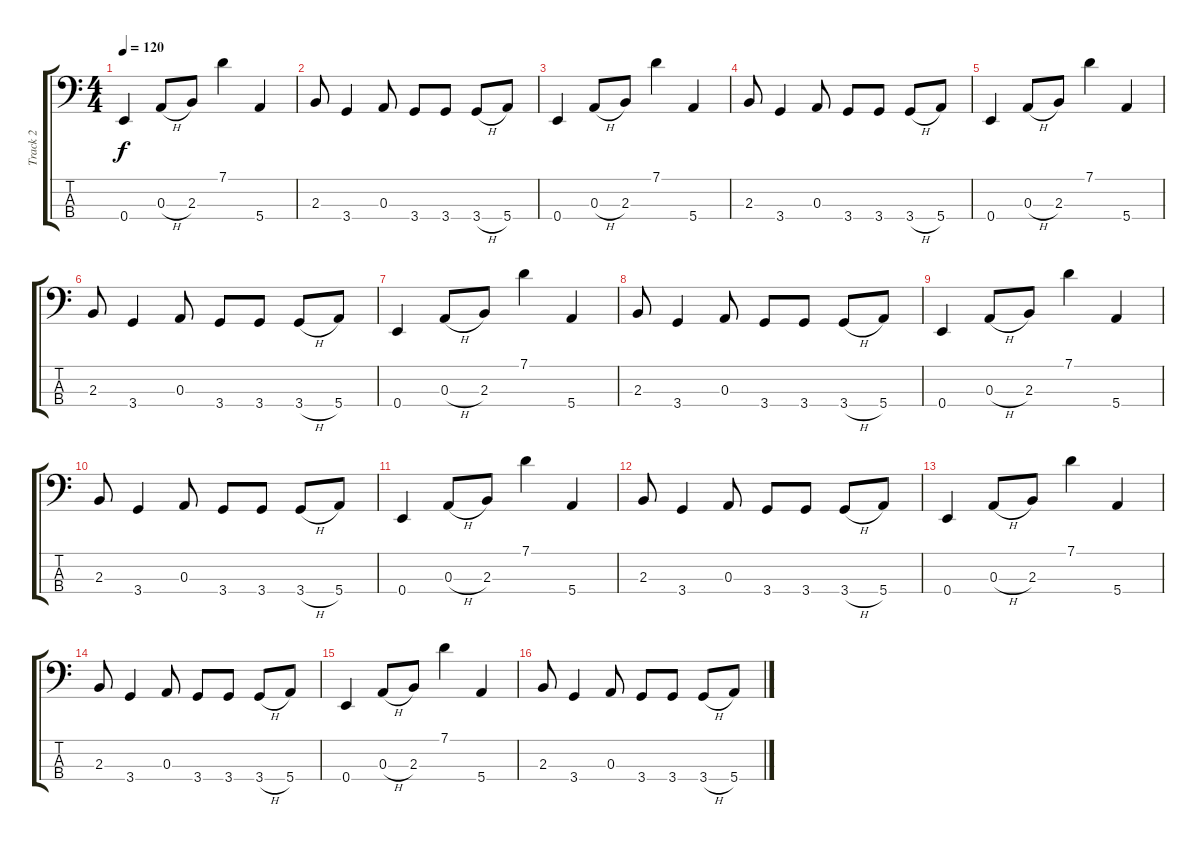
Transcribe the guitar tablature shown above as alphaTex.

\track ("Track 2" "Track 2") {instrument electricbassfinger}
\staff {score tabs}
\tuning (G2 D2 A1 E1) {hide}
\ts (4 4)
\tempo 120
\clef f4
\ks c
0.4.4{dy f} 0.3{h}.8 2.3.8 7.1.4 5.4.4 |
2.3.8 3.4.4 0.3.8 3.4.8 3.4.8 3.4{h}.8 5.4.8 |
0.4.4 0.3{h}.8 2.3.8 7.1.4 5.4.4 |
2.3.8 3.4.4 0.3.8 3.4.8 3.4.8 3.4{h}.8 5.4.8 |
0.4.4 0.3{h}.8 2.3.8 7.1.4 5.4.4 |
2.3.8 3.4.4 0.3.8 3.4.8 3.4.8 3.4{h}.8 5.4.8 |
0.4.4 0.3{h}.8 2.3.8 7.1.4 5.4.4 |
2.3.8 3.4.4 0.3.8 3.4.8 3.4.8 3.4{h}.8 5.4.8 |
0.4.4 0.3{h}.8 2.3.8 7.1.4 5.4.4 |
2.3.8 3.4.4 0.3.8 3.4.8 3.4.8 3.4{h}.8 5.4.8 |
0.4.4 0.3{h}.8 2.3.8 7.1.4 5.4.4 |
2.3.8 3.4.4 0.3.8 3.4.8 3.4.8 3.4{h}.8 5.4.8 |
0.4.4 0.3{h}.8 2.3.8 7.1.4 5.4.4 |
2.3.8 3.4.4 0.3.8 3.4.8 3.4.8 3.4{h}.8 5.4.8 |
0.4.4 0.3{h}.8 2.3.8 7.1.4 5.4.4 |
2.3.8 3.4.4 0.3.8 3.4.8 3.4.8 3.4{h}.8 5.4.8
